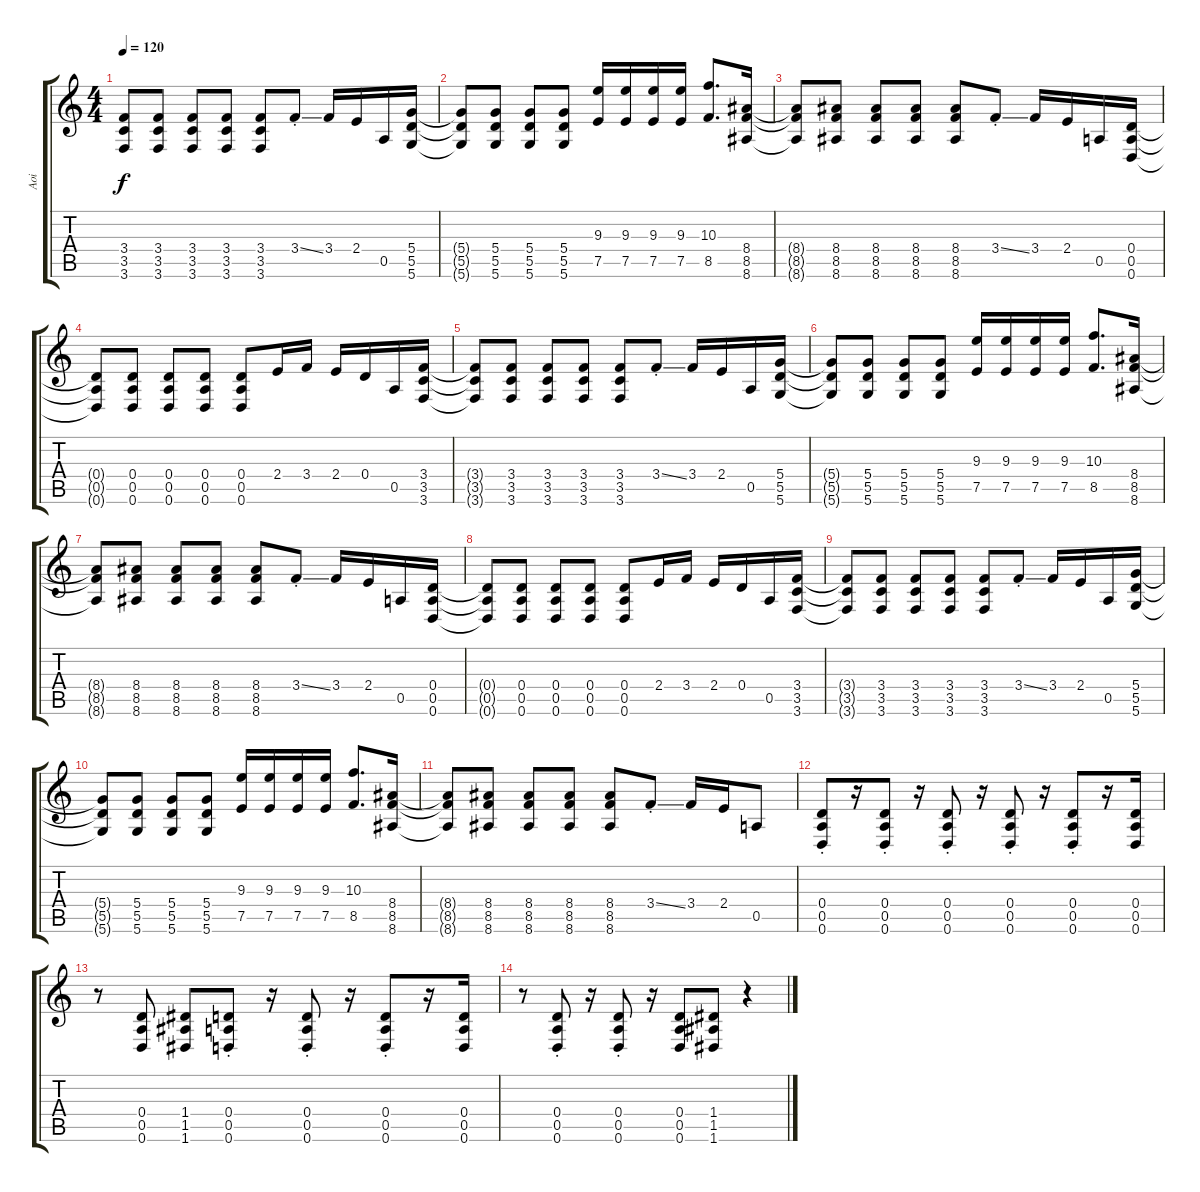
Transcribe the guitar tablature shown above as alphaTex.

\track ("Aoi" "Aoi") {instrument distortionguitar}
\staff {score tabs}
\tuning (E4 B3 G3 D3 A2 D2) {hide}
\ts (4 4)
\tempo 120
\clef g2
\ks c
(3.4{t} 3.5{t} 3.6{t}).8{dy f} (3.4 3.5 3.6).8 (3.4 3.5 3.6).8 (3.4 3.5 3.6).8 (3.4 3.5 3.6).8 3.4{ss st}.8 3.4.16 2.4.16 0.5.16 (5.4 5.5 5.6).16 |
(5.4{t} 5.5{t} 5.6{t}).8 (5.4 5.5 5.6).8 (5.4 5.5 5.6).8 (5.4 5.5 5.6).8 (9.3 7.5).16 (9.3 7.5).16 (9.3 7.5).16 (9.3 7.5).16 (10.3 8.5).8{d} (8.4 8.5 8.6).16 |
(8.4{t} 8.5{t} 8.6{t}).8 (8.4 8.5 8.6).8 (8.4 8.5 8.6).8 (8.4 8.5 8.6).8 (8.4 8.5 8.6).8 3.4{ss st}.8 3.4.16 2.4.16 0.5.16 (0.4 0.5 0.6).16 |
(0.4{t} 0.5{t} 0.6{t}).8 (0.4 0.5 0.6).8 (0.4 0.5 0.6).8 (0.4 0.5 0.6).8 (0.4 0.5 0.6).8 2.4.16 3.4.16 2.4.16 0.4.16 0.5.16 (3.4 3.5 3.6).16 |
(3.4{t} 3.5{t} 3.6{t}).8 (3.4 3.5 3.6).8 (3.4 3.5 3.6).8 (3.4 3.5 3.6).8 (3.4 3.5 3.6).8 3.4{ss st}.8 3.4.16 2.4.16 0.5.16 (5.4 5.5 5.6).16 |
(5.4{t} 5.5{t} 5.6{t}).8 (5.4 5.5 5.6).8 (5.4 5.5 5.6).8 (5.4 5.5 5.6).8 (9.3 7.5).16 (9.3 7.5).16 (9.3 7.5).16 (9.3 7.5).16 (10.3 8.5).8{d} (8.4 8.5 8.6).16 |
(8.4{t} 8.5{t} 8.6{t}).8 (8.4 8.5 8.6).8 (8.4 8.5 8.6).8 (8.4 8.5 8.6).8 (8.4 8.5 8.6).8 3.4{ss st}.8 3.4.16 2.4.16 0.5.16 (0.4 0.5 0.6).16 |
(0.4{t} 0.5{t} 0.6{t}).8 (0.4 0.5 0.6).8 (0.4 0.5 0.6).8 (0.4 0.5 0.6).8 (0.4 0.5 0.6).8 2.4.16 3.4.16 2.4.16 0.4.16 0.5.16 (3.4 3.5 3.6).16 |
(3.4{t} 3.5{t} 3.6{t}).8 (3.4 3.5 3.6).8 (3.4 3.5 3.6).8 (3.4 3.5 3.6).8 (3.4 3.5 3.6).8 3.4{ss st}.8 3.4.16 2.4.16 0.5.16 (5.4 5.5 5.6).16 |
(5.4{t} 5.5{t} 5.6{t}).8 (5.4 5.5 5.6).8 (5.4 5.5 5.6).8 (5.4 5.5 5.6).8 (9.3 7.5).16 (9.3 7.5).16 (9.3 7.5).16 (9.3 7.5).16 (10.3 8.5).8{d} (8.4 8.5 8.6).16 |
(8.4{t} 8.5{t} 8.6{t}).8 (8.4 8.5 8.6).8 (8.4 8.5 8.6).8 (8.4 8.5 8.6).8 (8.4 8.5 8.6).8 3.4{ss st}.8 3.4.16 2.4.16 0.5.8 |
(0.4{st} 0.5{st} 0.6{st}).8 r.16 (0.4{st} 0.5{st} 0.6{st}).8 r.16 (0.4{st} 0.5{st} 0.6{st}).8 r.16 (0.4{st} 0.5{st} 0.6{st}).8 r.16 (0.4{st} 0.5{st} 0.6{st}).8 r.16 (0.4 0.5 0.6).16 |
r.8 (0.4 0.5 0.6).8 (1.4 1.5 1.6).8 (0.4{st} 0.5{st} 0.6{st}).8 r.16 (0.4{st} 0.5{st} 0.6{st}).8 r.16 (0.4{st} 0.5{st} 0.6{st}).8 r.16 (0.4 0.5 0.6).16 |
r.8 (0.4{st} 0.5{st} 0.6{st}).8 r.16 (0.4{st} 0.5{st} 0.6{st}).8 r.16 (0.4 0.5 0.6).8 (1.4 1.5 1.6).8 r.4
